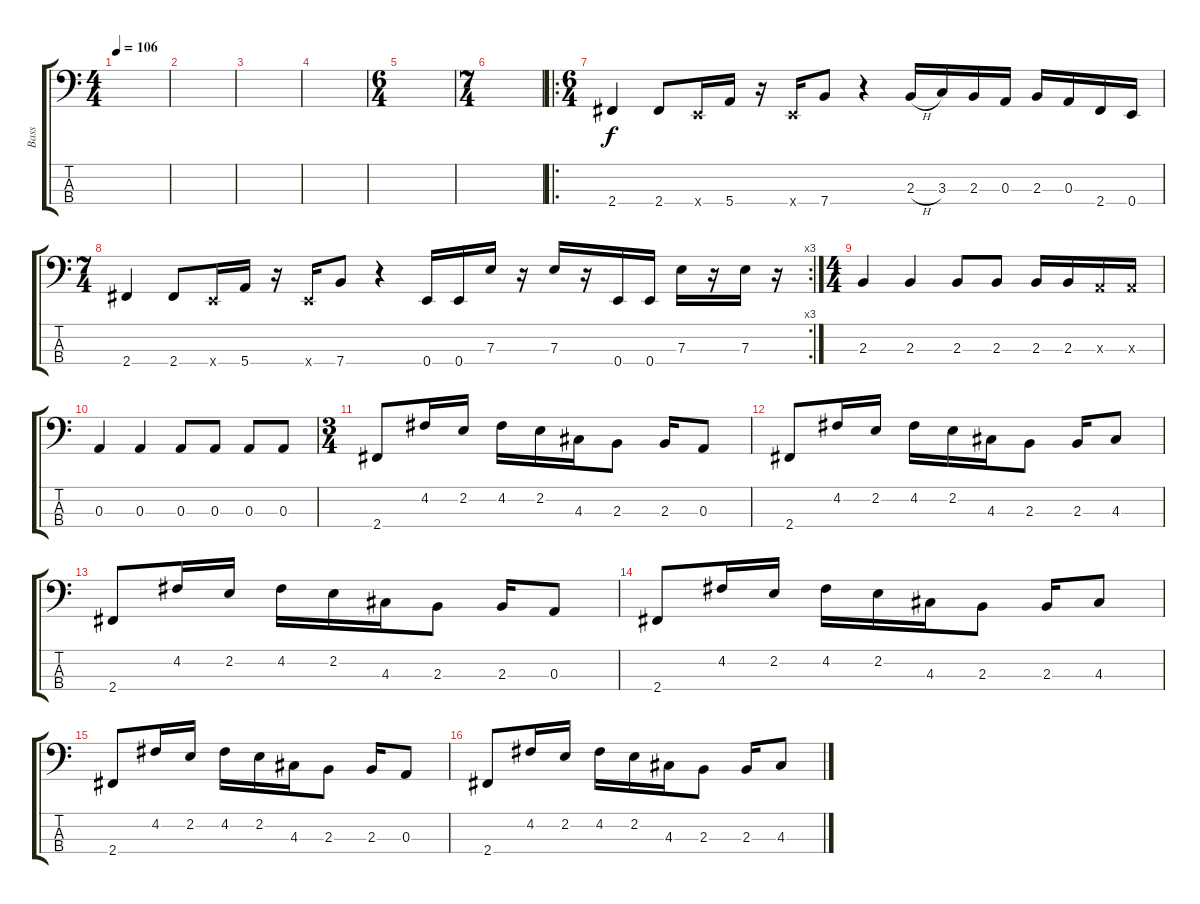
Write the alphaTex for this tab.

\track ("Bass" "Bass") {instrument electricbasspick}
\staff {score tabs}
\tuning (G2 D2 A1 E1) {hide}
\ts (4 4)
\tempo 106
\clef f4
\ks c
|
|
|
|
\ts (6 4)
|
\ts (7 4)
|
\ro
\ts (6 4)
2.4.4 2.4.8 0.4{x}.16 5.4.16 r.16 0.4{x}.16 7.4.8 r.4 2.3{h}.16 3.3.16 2.3.16 0.3.16 2.3.16 0.3.16 2.4.16 0.4.16 |
\rc 3
\ts (7 4)
2.4.4 2.4.8 0.4{x}.16 5.4.16 r.16 0.4{x}.16 7.4.8 r.4 0.4.16 0.4.16 7.3.16 r.16 7.3.16 r.16 0.4.16 0.4.16 7.3.16 r.16 7.3.16 r.16 |
\ts (4 4)
2.3.4 2.3.4 2.3.8 2.3.8 2.3.16 2.3.16 0.3{x}.16 0.3{x}.16 |
0.3.4 0.3.4 0.3.8 0.3.8 0.3.8 0.3.8 |
\ts (3 4)
2.4.8 4.2.16 2.2.16 4.2.16 2.2.16 4.3.16 2.3.8 2.3.16 0.3.8 |
2.4.8 4.2.16 2.2.16 4.2.16 2.2.16 4.3.16 2.3.8 2.3.16 4.3.8 |
2.4.8 4.2.16 2.2.16 4.2.16 2.2.16 4.3.16 2.3.8 2.3.16 0.3.8 |
2.4.8 4.2.16 2.2.16 4.2.16 2.2.16 4.3.16 2.3.8 2.3.16 4.3.8 |
2.4.8 4.2.16 2.2.16 4.2.16 2.2.16 4.3.16 2.3.8 2.3.16 0.3.8 |
2.4.8 4.2.16 2.2.16 4.2.16 2.2.16 4.3.16 2.3.8 2.3.16 4.3.8
